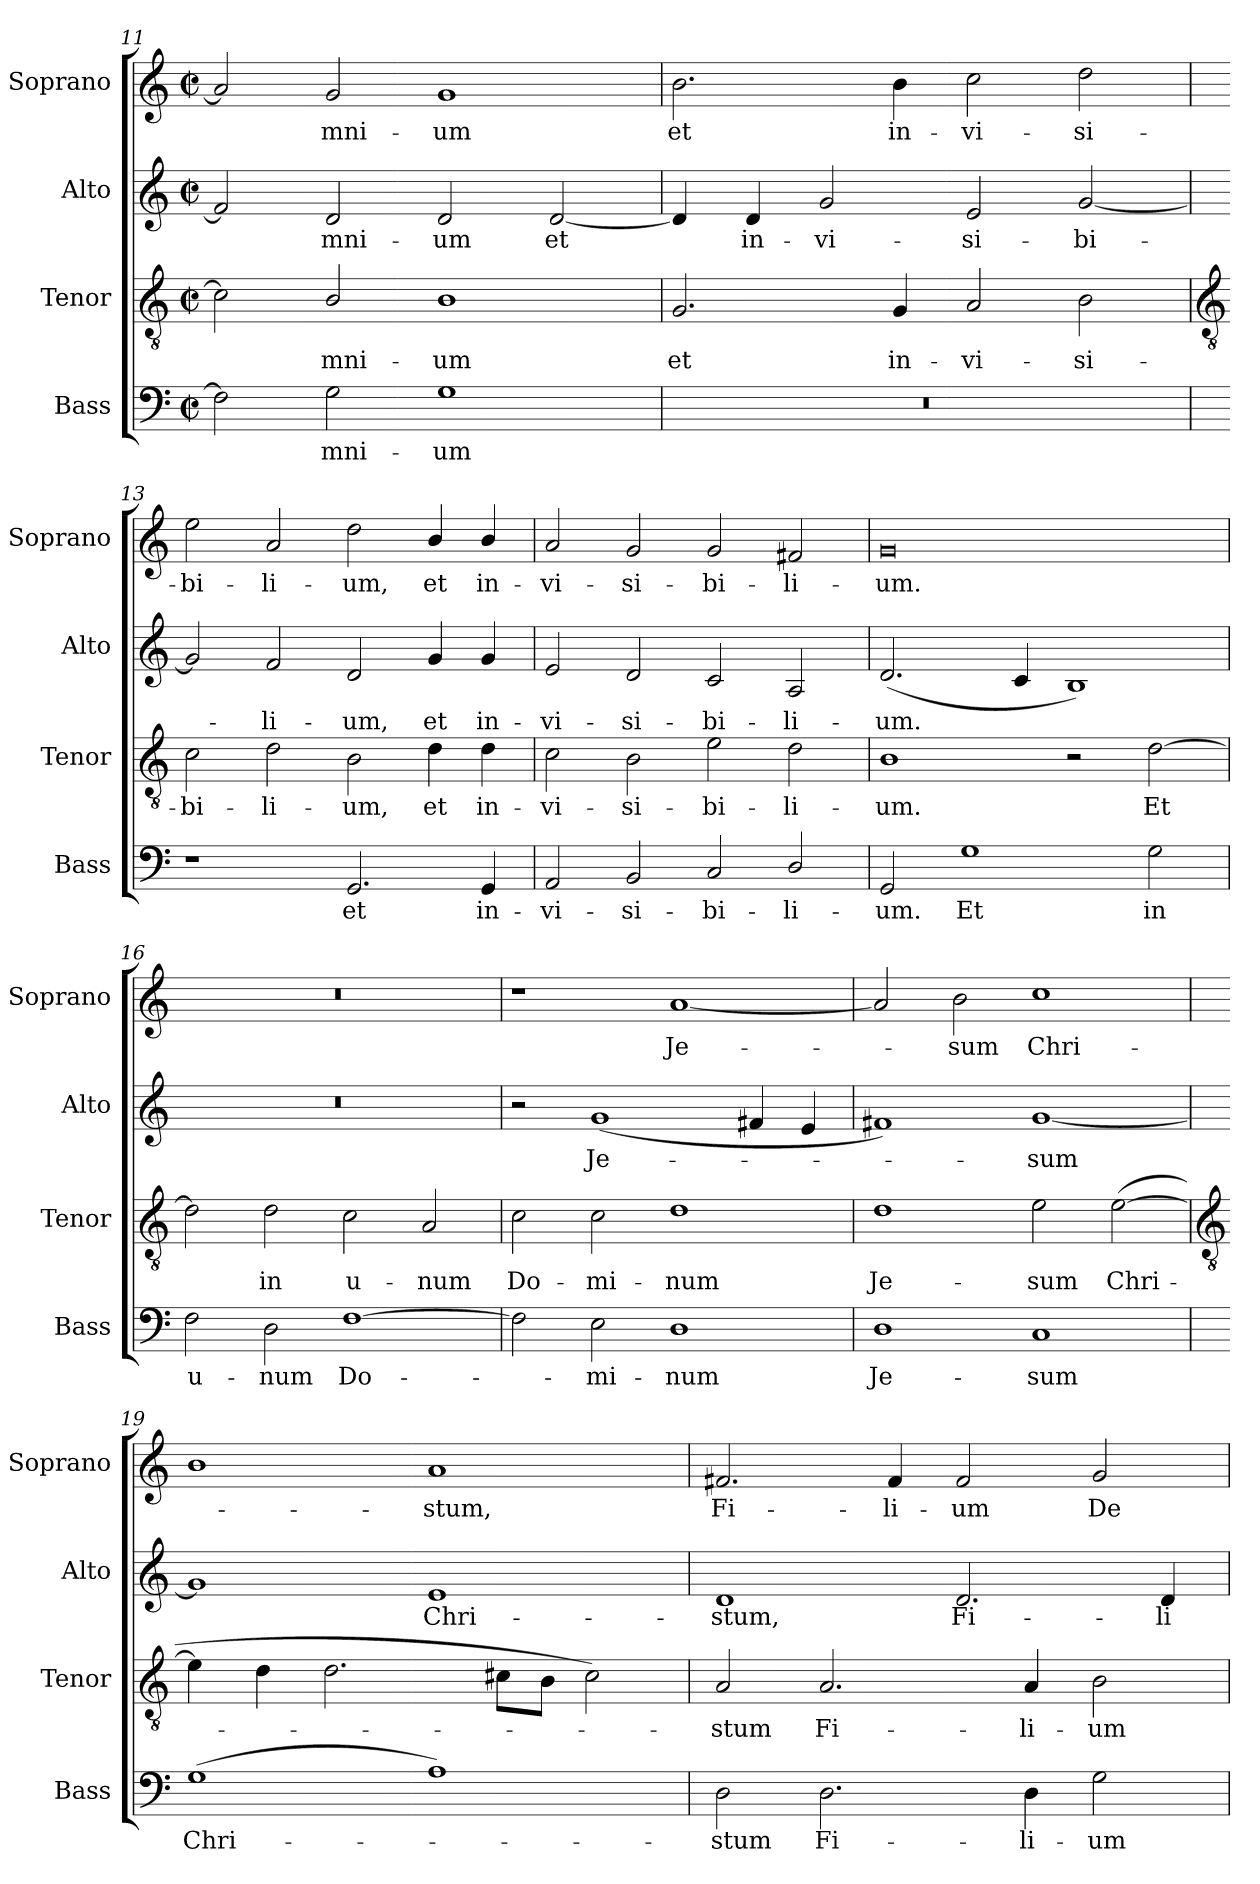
**kern	**text	**kern	**text	**kern	**text	**kern	**text
*part4	*part4	*part3	*part3	*part2	*part2	*part1	*part1
*staff4	*staff4	*staff3	*staff3	*staff2	*staff2	*staff1	*staff1
*I"Bass	*	*I"Tenor	*	*I"Alto	*	*I"Soprano	*
*I'Bass	*	*I'Tenor	*	*I'Alto	*	*I'Soprano	*
*clefF4	*	*clefGv2	*	*clefG2	*	*clefG2	*
*k[]	*	*k[]	*	*k[]	*	*k[]	*
*C:	*	*C:	*	*C:	*	*C:	*
*M4/2	*	*M4/2	*	*M4/2	*	*M4/2	*
*met(c|)	*	*met(c|)	*	*met(c|)	*	*met(c|)	*
=11	=11	=11	=11	=11	=11	=11	=11
2F]	.	2c]	.	2f]	.	2a]	.
!	!LO:LY:b	!	!LO:LY:b	!	!LO:LY:b	!	!LO:LY:b
2G	mni-	2B/	mni-	2d	mni-	2g	mni-
!	!LO:LY:b	!	!LO:LY:b	!	!LO:LY:b	!	!LO:LY:b
1G	-um	1B	-um	2d	-um	1g	-um
!	!	!	!	!	!LO:LY:b	!	!
.	.	.	.	[2d	et	.	.
=12	=12	=12	=12	=12	=12	=12	=12
!	!	!	!LO:LY:b	!	!	!	!LO:LY:b
0r	.	2.G	et	4d]	.	2.b	et
!	!	!	!	!	!LO:LY:b	!	!
.	.	.	.	4d	in-	.	.
!	!	!	!	!	!LO:LY:b	!	!
.	.	.	.	2g	-vi-	.	.
!	!	!	!LO:LY:b	!	!	!	!LO:LY:b
.	.	4G	in-	.	.	4b	in-
!	!	!	!LO:LY:b	!	!LO:LY:b	!	!LO:LY:b
.	.	2A	-vi-	2e	-si-	2cc	-vi-
!	!	!	!LO:LY:b	!	!LO:LY:b	!	!LO:LY:b
.	.	2B	-si-	[2g	-bi-	2dd	-si-
!!LO:LB:g=z
=13	=13	=13	=13	=13	=13	=13	=13
*	*	*clefGv2	*	*	*	*	*
!	!	!	!LO:LY:b	!	!	!	!LO:LY:b
1r	.	2c	-bi-	2g]	.	2ee	-bi-
!	!	!	!LO:LY:b	!	!LO:LY:b	!	!LO:LY:b
.	.	2d	-li-	2f	li-	2a	-li-
!	!LO:LY:b	!	!LO:LY:b	!	!LO:LY:b	!	!LO:LY:b
2.GG	et	2B	-um,	2d	-um,	2dd	-um,
!	!	!	!LO:LY:b	!	!LO:LY:b	!	!LO:LY:b
.	.	4d	et	4g	et	4b/	et
!	!LO:LY:b	!	!LO:LY:b	!	!LO:LY:b	!	!LO:LY:b
4GG	in-	4d	in-	4g	in-	4b/	in-
=14	=14	=14	=14	=14	=14	=14	=14
!	!LO:LY:b	!	!LO:LY:b	!	!LO:LY:b	!	!LO:LY:b
2AA	-vi-	2c	-vi-	2e	-vi-	2a	-vi-
!	!LO:LY:b	!	!LO:LY:b	!	!LO:LY:b	!	!LO:LY:b
2BB	-si-	2B	-si-	2d	-si-	2g	-si-
!	!LO:LY:b	!	!LO:LY:b	!	!LO:LY:b	!	!LO:LY:b
2C	-bi-	2e	-bi-	2c	-bi-	2g	-bi-
!	!LO:LY:b	!	!LO:LY:b	!	!LO:LY:b	!	!LO:LY:b
2D/	-li-	2d	-li-	2A	-li-	2f#X	-li-
=15	=15	=15	=15	=15	=15	=15	=15
!	!LO:LY:b	!	!LO:LY:b	!	!LO:LY:b	!	!LO:LY:b
2GG	-um.	1B	-um.	(<2.d	-um.	0g	-um.
!	!LO:LY:b	!	!	!	!	!	!
1G	Et	.	.	.	.	.	.
.	.	.	.	4c	.	.	.
.	.	2r	.	1B)	.	.	.
!	!LO:LY:b	!	!LO:LY:b	!	!	!	!
2G	in	[2d	Et	.	.	.	.
=16	=16	=16	=16	=16	=16	=16	=16
!	!LO:LY:b	!	!	!	!	!	!
2F	u-	2d]	.	0r	.	0r	.
!	!LO:LY:b	!	!LO:LY:b	!	!	!	!
2D	-num	2d	in	.	.	.	.
!	!LO:LY:b	!	!LO:LY:b	!	!	!	!
[1F	Do-	2c	u-	.	.	.	.
!	!	!	!LO:LY:b	!	!	!	!
.	.	2A	-num	.	.	.	.
=17	=17	=17	=17	=17	=17	=17	=17
!	!	!	!LO:LY:b	!	!	!	!
2F]	.	2c	Do-	2r	.	1r	.
!	!LO:LY:b	!	!LO:LY:b	!	!LO:LY:b	!	!
2E	mi-	2c	-mi-	(<1g	Je-	.	.
!	!LO:LY:b	!	!LO:LY:b	!	!	!	!LO:LY:b
1D	-num	1d	-num	.	.	[1a	Je-
.	.	.	.	4f#X	.	.	.
.	.	.	.	4e	.	.	.
=18	=18	=18	=18	=18	=18	=18	=18
!	!LO:LY:b	!	!LO:LY:b	!	!	!	!
1D	Je-	1d	Je-	1f#)	.	2a]	.
!	!	!	!	!	!	!	!LO:LY:b
.	.	.	.	.	.	2b	sum
!	!LO:LY:b	!	!LO:LY:b	!	!LO:LY:b	!	!LO:LY:b
1C	-sum	2e	-sum	[1g	sum	1cc	Chri-
!	!	!	!LO:LY:b	!	!	!	!
.	.	(>[2e	Chri-	.	.	.	.
!!LO:LB:g=z
=19	=19	=19	=19	=19	=19	=19	=19
*	*	*clefGv2	*	*	*	*	*
!	!LO:LY:b	!	!	!	!	!	!
(>1G	Chri-	4e]	.	1g]	.	1b	.
.	.	4d	.	.	.	.	.
.	.	2.d	.	.	.	.	.
!	!	!	!	!	!LO:LY:b	!	!LO:LY:b
1A)	.	.	.	1e	Chri-	1a	stum,
.	.	8c#XL	.	.	.	.	.
.	.	8BJ	.	.	.	.	.
.	.	2c#)	.	.	.	.	.
=20	=20	=20	=20	=20	=20	=20	=20
!	!LO:LY:b	!	!LO:LY:b	!	!LO:LY:b	!	!LO:LY:b
2D	stum	2A	stum	1d	-stum,	2.f#X	Fi-
!	!LO:LY:b	!	!LO:LY:b	!	!	!	!
2.D	Fi-	2.A	Fi-	.	.	.	.
!	!	!	!	!	!	!	!LO:LY:b
.	.	.	.	.	.	4f#	-li-
!	!	!	!	!	!LO:LY:b	!	!LO:LY:b
.	.	.	.	2.d	Fi-	2f#	-um
!	!LO:LY:b	!	!LO:LY:b	!	!	!	!
4D	-li-	4A	-li-	.	.	.	.
!	!LO:LY:b	!	!LO:LY:b	!	!	!	!LO:LY:b
2G	-um	2B	-um	.	.	2g	De-
!	!	!	!	!	!LO:LY:b	!	!
.	.	.	.	4d	-li-	.	.
=	=	=	=	=	=	=	=
*-	*-	*-	*-	*-	*-	*-	*-
